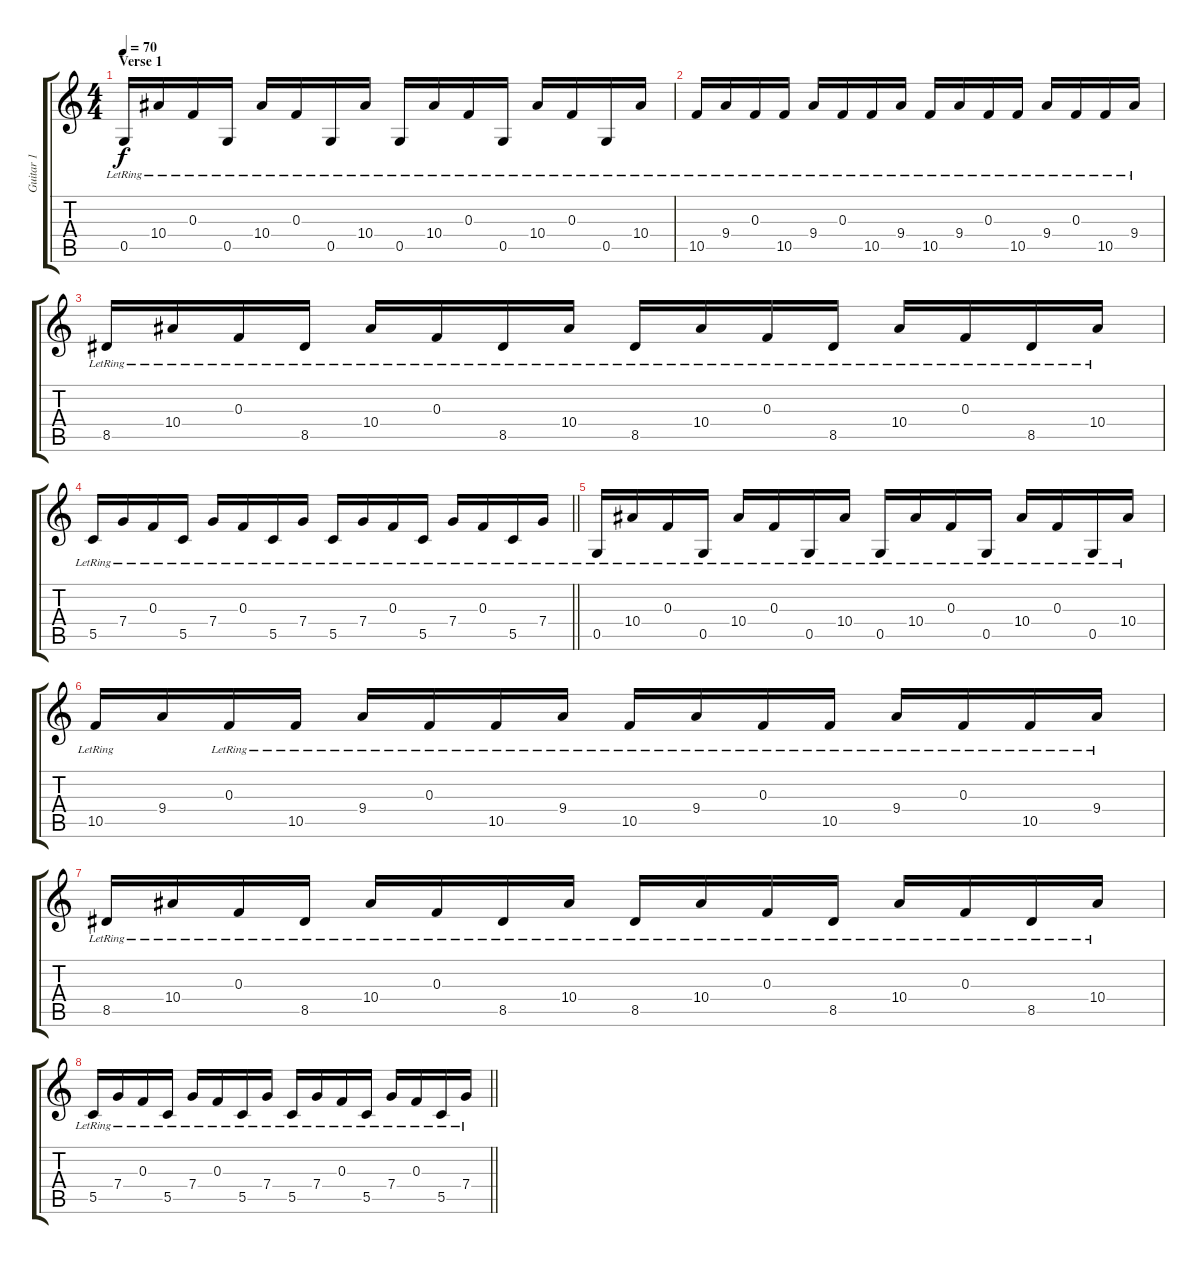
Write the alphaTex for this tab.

\track ("Guitar 1" "Guitar 1") {solo instrument acousticguitarsteel}
\staff {score tabs}
\tuning (D4 A3 F3 C3 G2 D2) {hide}
\ts (4 4)
\section ("" "Verse 1")
\tempo 70
\clef g2
\ks c
0.5{lr}.16{dy f} 10.4{lr}.16 0.3{lr}.16 0.5{lr}.16 10.4{lr}.16 0.3{lr}.16 0.5{lr}.16 10.4{lr}.16 0.5{lr}.16 10.4{lr}.16 0.3{lr}.16 0.5{lr}.16 10.4{lr}.16 0.3{lr}.16 0.5{lr}.16 10.4{lr}.16 |
10.5{lr}.16 9.4{lr}.16 0.3{lr}.16 10.5{lr}.16 9.4{lr}.16 0.3{lr}.16 10.5{lr}.16 9.4{lr}.16 10.5{lr}.16 9.4{lr}.16 0.3{lr}.16 10.5{lr}.16 9.4{lr}.16 0.3{lr}.16 10.5{lr}.16 9.4{lr}.16 |
8.5{lr}.16 10.4{lr}.16 0.3{lr}.16 8.5{lr}.16 10.4{lr}.16 0.3{lr}.16 8.5{lr}.16 10.4{lr}.16 8.5{lr}.16 10.4{lr}.16 0.3{lr}.16 8.5{lr}.16 10.4{lr}.16 0.3{lr}.16 8.5{lr}.16 10.4{lr}.16 |
\barLineRight lightlight
5.5{lr}.16 7.4{lr}.16 0.3{lr}.16 5.5{lr}.16 7.4{lr}.16 0.3{lr}.16 5.5{lr}.16 7.4{lr}.16 5.5{lr}.16 7.4{lr}.16 0.3{lr}.16 5.5{lr}.16 7.4{lr}.16 0.3{lr}.16 5.5{lr}.16 7.4{lr}.16 |
0.5{lr}.16 10.4{lr}.16 0.3{lr}.16 0.5{lr}.16 10.4{lr}.16 0.3{lr}.16 0.5{lr}.16 10.4{lr}.16 0.5{lr}.16 10.4{lr}.16 0.3{lr}.16 0.5{lr}.16 10.4{lr}.16 0.3{lr}.16 0.5{lr}.16 10.4{lr}.16 |
10.5{lr}.16 9.4.16 0.3{lr}.16 10.5{lr}.16 9.4{lr}.16 0.3{lr}.16 10.5{lr}.16 9.4{lr}.16 10.5{lr}.16 9.4{lr}.16 0.3{lr}.16 10.5{lr}.16 9.4{lr}.16 0.3{lr}.16 10.5{lr}.16 9.4{lr}.16 |
8.5{lr}.16 10.4{lr}.16 0.3{lr}.16 8.5{lr}.16 10.4{lr}.16 0.3{lr}.16 8.5{lr}.16 10.4{lr}.16 8.5{lr}.16 10.4{lr}.16 0.3{lr}.16 8.5{lr}.16 10.4{lr}.16 0.3{lr}.16 8.5{lr}.16 10.4{lr}.16 |
\barLineRight lightlight
5.5{lr}.16 7.4{lr}.16 0.3{lr}.16 5.5{lr}.16 7.4{lr}.16 0.3{lr}.16 5.5{lr}.16 7.4{lr}.16 5.5{lr}.16 7.4{lr}.16 0.3{lr}.16 5.5{lr}.16 7.4{lr}.16 0.3{lr}.16 5.5{lr}.16 7.4{lr}.16
